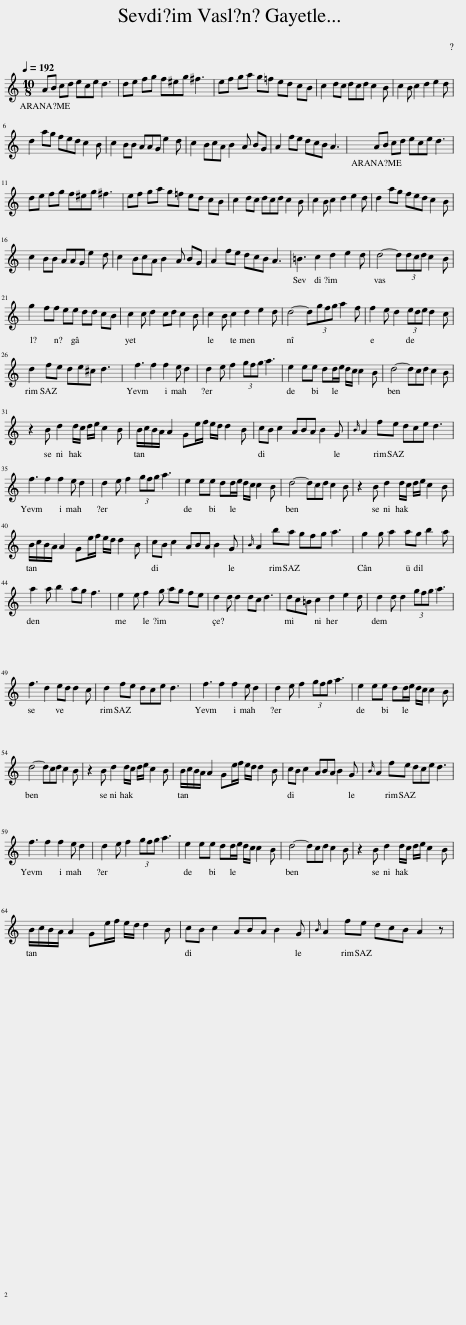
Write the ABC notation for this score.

X:1
L:1/8
Q:1/4=192
M:10/8
I:linebreak $
K:C
V:1 treble
V:1
 AB cd ece d3 | de fg f^eg ^f3 | ef ga g=f ed cB | c2 dc dcd c2 B | c2 B c2 d2 e2 d |$ %5
 d2 ag fed c2 B | c2 BB AAG e2 d | c2 BcA B2 A BG | A2 fe dcB A3 | AB cd ece d3 |$ %10
 de fg f^eg ^f3 | ef ga g=f ed cB | c2 dc dcd c2 B | c2 B c2 d2 e2 d | d2 ag fed c2 B |$ %15
 c2 BB AAG e2 d | c2 BcA B2 A BG | A2 fe dcB A3 | =B3 c2 d2 e2 d | d4- d(3dcd c2 B |$ %20
 g2 ff ee dd cB | c2 c d2 cd c2 B | c2 B c2 d2 e2 d | d4- d(3gfg a2 f | f2 e d2 (3ede d2 c |$ %25
 d2 fe de^c d3 | f3 f2 f2 e d2 | d2 e f2 (3gfg a3 | e2 ee dd/e/ d/c/ c2 B | d4- dcd c2 B |$ %30
 z2 B d2 d/c/ d/e/ c2 B | B/c/B/A/ A2 Ge/f/ e/d/ d2 B | cB c2 ABA B2 G |{B} A2 fe dce d3 |$ f3 f2 f2 e d2 | %35
 d2 e f2 (3gfg a3 | e2 ee dd/e/ d/c/ c2 B | d4- dcd c2 B | z2 B d2 d/c/ d/e/ c2 B |$ B/c/B/A/ A2 Ge/f/ e/d/ d2 B | %40
 cB c2 ABA B2 G |{B} A2 ba gfg a3 | g2 g a2 ag b2 a |$ a2 a b2 ag f3 | e2 e f2 g ag fe | %45
 d2 d d2 dc d3 | dc=B c2 d2 e2 d | d2 d d2 (3gfg a3 |$ f3 d2 ed d2 c | d2 fe dce d3 | %50
 f3 f2 f2 e d2 | d2 e f2 (3gfg a3 | e2 ee dd/e/ d/c/ c2 B |$ d4- dcd c2 B | z2 B d2 d/c/ d/e/ c2 B | %55
 B/c/B/A/ A2 Ge/f/ e/d/ d2 B | cB c2 ABA B2 G |{B} A2 fe dce d3 |$ f3 f2 f2 e d2 | d2 e f2 (3gfg a3 | %60
 e2 ee dd/e/ d/c/ c2 B | d4- dcd c2 B | z2 B d2 d/c/ d/e/ c2 B |$ B/c/B/A/ A2 Ge/f/ e/d/ d2 B | cB c2 ABA B2 G | %65
{B} A2 fe dcB A2 z | %66
